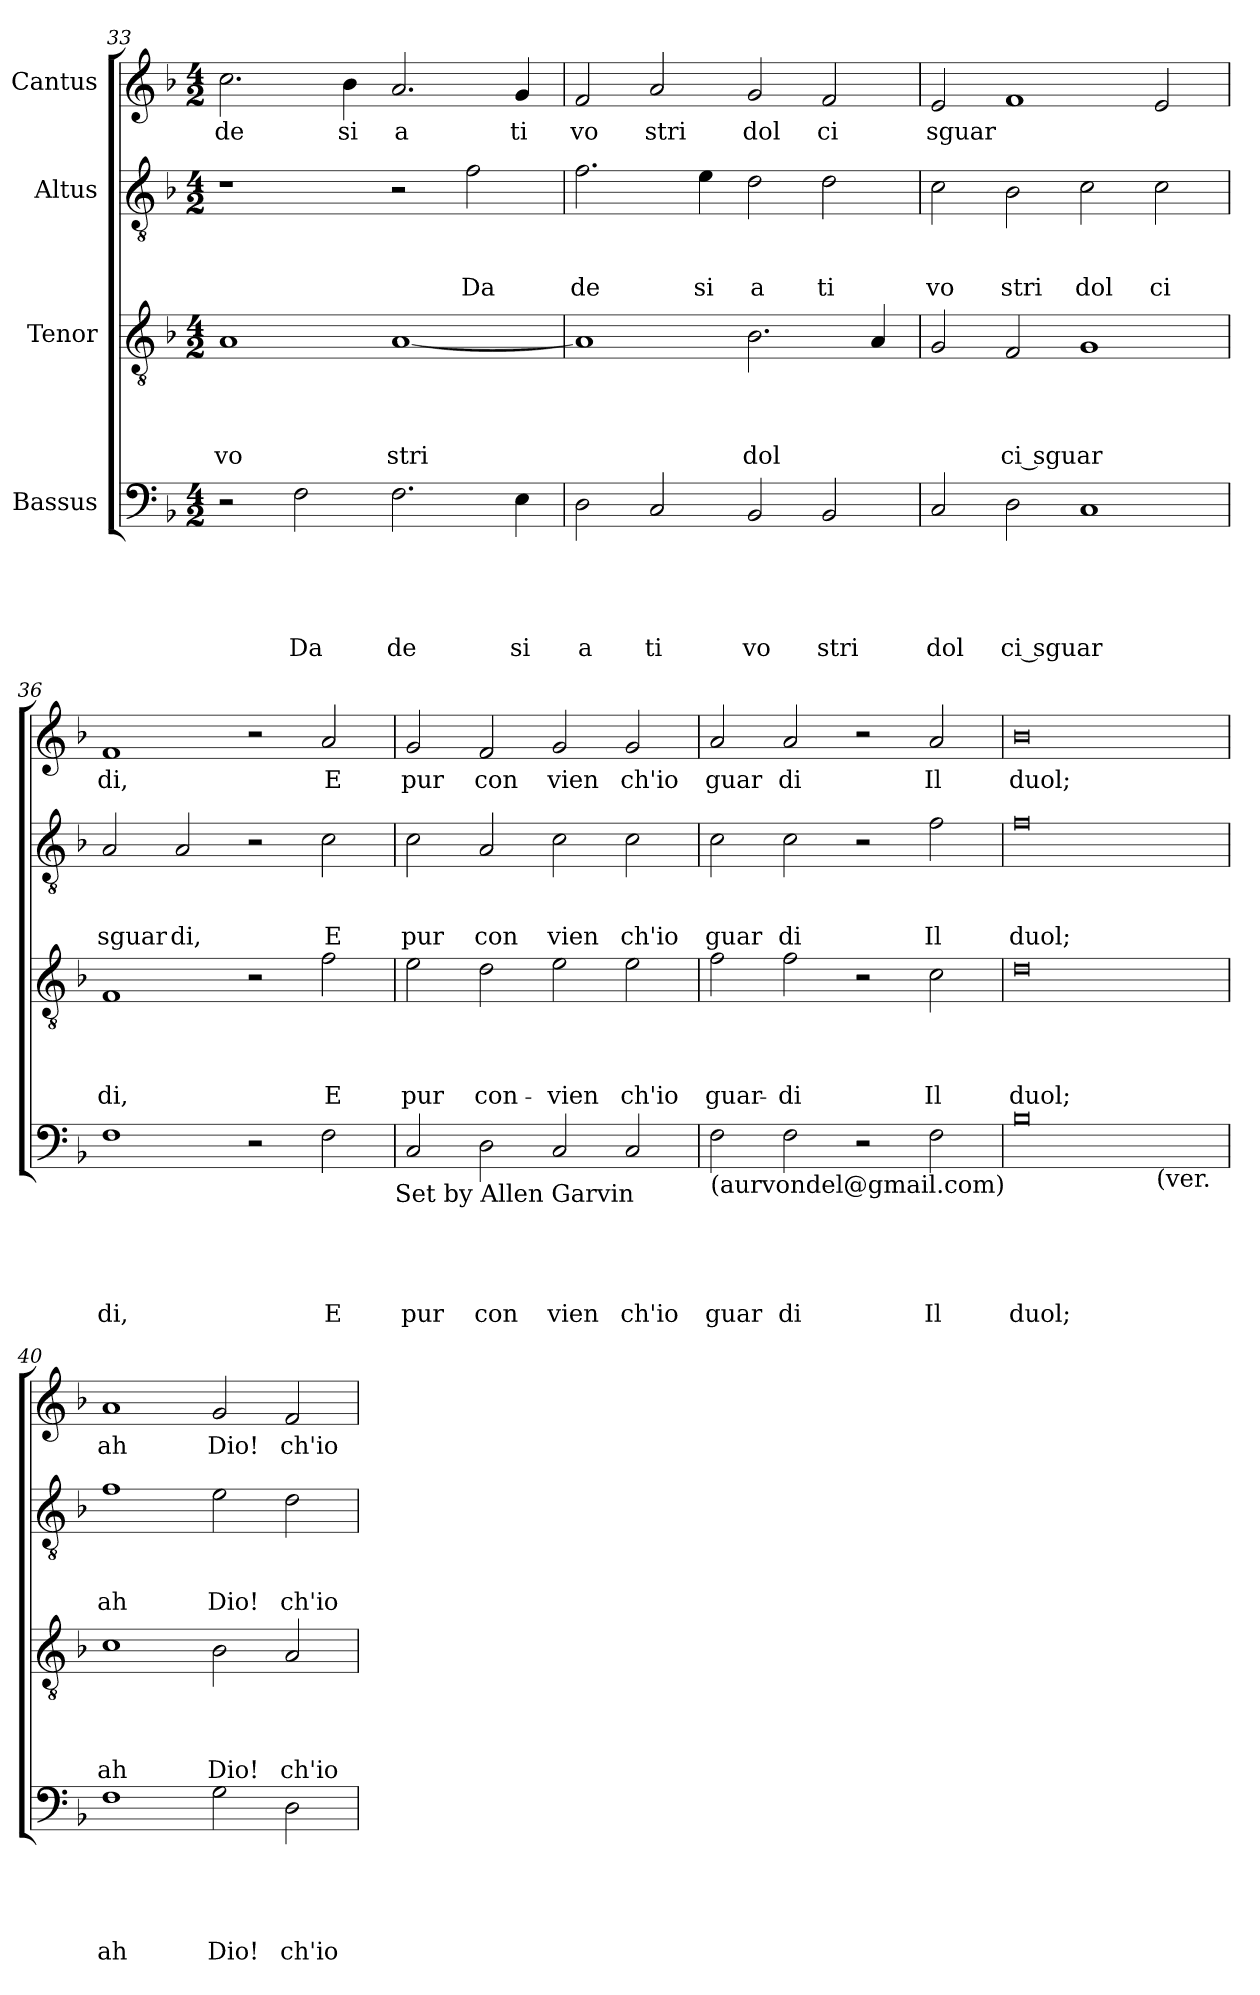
**kern	**text	**text	**text	**text	**text	**kern	**text	**text	**text	**text	**kern	**text	**text	**text	**kern	**text
*part4	*part4	*part4	*part4	*part4	*part4	*part3	*part3	*part3	*part3	*part3	*part2	*part2	*part2	*part2	*part1	*part1
*staff4	*staff4	*staff4	*staff4	*staff4	*staff4	*staff3	*staff3	*staff3	*staff3	*staff3	*staff2	*staff2	*staff2	*staff2	*staff1	*staff1
*I"Bassus	*	*	*	*	*	*I"Tenor	*	*	*	*	*I"Altus	*	*	*	*I"Cantus	*
*clefF4	*	*	*	*	*	*clefGv2	*	*	*	*	*clefGv2	*	*	*	*clefG2	*
*k[b-]	*	*	*	*	*	*k[b-]	*	*	*	*	*k[b-]	*	*	*	*k[b-]	*
*F:	*	*	*	*	*	*F:	*	*	*	*	*F:	*	*	*	*F:	*
*M4/2	*	*	*	*	*	*M4/2	*	*	*	*	*M4/2	*	*	*	*M4/2	*
=33	=33	=33	=33	=33	=33	=33	=33	=33	=33	=33	=33	=33	=33	=33	=33	=33
!	!	!	!	!	!	!	!	!	!	!LO:LY:b	!	!	!	!	!	!LO:LY:b
2r	.	.	.	.	.	1A	.	.	.	vo	1r	.	.	.	2.cc\	de
!	!	!	!	!	!LO:LY:b	!	!	!	!	!	!	!	!	!	!	!
2F\	.	.	.	.	Da	.	.	.	.	.	.	.	.	.	.	.
!	!	!	!	!	!	!	!	!	!	!	!	!	!	!	!	!LO:LY:b
.	.	.	.	.	.	.	.	.	.	.	.	.	.	.	4b-\	si
!	!	!	!	!	!LO:LY:b	!	!	!	!	!LO:LY:b	!	!	!	!	!	!LO:LY:b
2.F\	.	.	.	.	de	[<1A	.	.	.	stri	2r	.	.	.	2.a/	a
!	!	!	!	!	!	!	!	!	!	!	!	!	!	!LO:LY:b	!	!
.	.	.	.	.	.	.	.	.	.	.	2f\	.	.	Da	.	.
!	!	!	!	!	!LO:LY:b	!	!	!	!	!	!	!	!	!	!	!LO:LY:b
4E\	.	.	.	.	si	.	.	.	.	.	.	.	.	.	4g/	ti
=34	=34	=34	=34	=34	=34	=34	=34	=34	=34	=34	=34	=34	=34	=34	=34	=34
!	!	!	!	!	!LO:LY:b	!	!	!	!	!	!	!	!	!LO:LY:b	!	!LO:LY:b
2D\	.	.	.	.	a	1A]	.	.	.	.	2.f\	.	.	de	2f/	vo
!	!	!	!	!	!LO:LY:b	!	!	!	!	!	!	!	!	!	!	!LO:LY:b
2C/	.	.	.	.	ti	.	.	.	.	.	.	.	.	.	2a/	stri
!	!	!	!	!	!	!	!	!	!	!	!	!	!	!LO:LY:b	!	!
.	.	.	.	.	.	.	.	.	.	.	4e\	.	.	si	.	.
!	!	!	!	!	!LO:LY:b	!	!	!	!	!LO:LY:b	!	!	!	!LO:LY:b	!	!LO:LY:b
2BB-/	.	.	.	.	vo	2.B-\	.	.	.	dol	2d\	.	.	a	2g/	dol
!	!	!	!	!	!LO:LY:b	!	!	!	!	!	!	!	!	!LO:LY:b	!	!LO:LY:b
2BB-/	.	.	.	.	stri	.	.	.	.	.	2d\	.	.	ti	2f/	ci
.	.	.	.	.	.	4A/	.	.	.	.	.	.	.	.	.	.
=35	=35	=35	=35	=35	=35	=35	=35	=35	=35	=35	=35	=35	=35	=35	=35	=35
!	!	!	!	!	!LO:LY:b	!	!	!	!	!	!	!	!	!LO:LY:b	!	!LO:LY:b
2C/	.	.	.	.	dol	2G/	.	.	.	.	2c\	.	.	vo	2e/	sguar
!	!	!	!	!	!LO:LY:b	!	!	!	!	!LO:LY:b	!	!	!	!LO:LY:b	!	!
2D\	.	.	.	.	ci sguar	2F/	.	.	.	ci sguar	2B-\	.	.	stri	1f	.
!	!	!	!	!	!	!	!	!	!	!	!	!	!	!LO:LY:b	!	!
1C	.	.	.	.	.	1G	.	.	.	.	2c\	.	.	dol	.	.
!	!	!	!	!	!	!	!	!	!	!	!	!	!	!LO:LY:b	!	!
.	.	.	.	.	.	.	.	.	.	.	2c\	.	.	ci	2e/	.
!!LO:LB:g=z
=36	=36	=36	=36	=36	=36	=36	=36	=36	=36	=36	=36	=36	=36	=36	=36	=36
!	!	!	!	!	!LO:LY:b	!	!	!	!	!LO:LY:b	!	!	!	!LO:LY:b	!	!LO:LY:b
1F	.	.	.	.	di,	1F	.	.	.	di,	2A/	.	.	sguar	1f	di,
!	!	!	!	!	!	!	!	!	!	!	!	!	!	!LO:LY:b	!	!
.	.	.	.	.	.	.	.	.	.	.	2A/	.	.	di,	.	.
2r	.	.	.	.	.	2r	.	.	.	.	2r	.	.	.	2r	.
!	!	!	!	!	!LO:LY:b	!	!	!	!	!LO:LY:b	!	!	!	!LO:LY:b	!	!LO:LY:b
2F\	.	.	.	.	E	2f\	.	.	.	E	2c\	.	.	E	2a/	E
!LO:TX:b:t=Set by Allen Garvin	!	!	!	!	!	!	!	!	!	!	!	!	!	!	!	!
=37	=37	=37	=37	=37	=37	=37	=37	=37	=37	=37	=37	=37	=37	=37	=37	=37
!	!	!	!	!	!LO:LY:b	!	!	!	!	!LO:LY:b	!	!	!	!LO:LY:b	!	!LO:LY:b
2C/	.	.	.	.	pur	2e\	.	.	.	pur	2c\	.	.	pur	2g/	pur
!	!	!	!	!	!LO:LY:b	!	!	!	!	!LO:LY:b	!	!	!	!LO:LY:b	!	!LO:LY:b
2D\	.	.	.	.	con	2d\	.	.	.	con-	2A/	.	.	con	2f/	con
!	!	!	!	!	!LO:LY:b	!	!	!	!	!LO:LY:b	!	!	!	!LO:LY:b	!	!LO:LY:b
2C/	.	.	.	.	vien	2e\	.	.	.	-vien	2c\	.	.	vien	2g/	vien
!	!	!	!	!	!LO:LY:b	!	!	!	!	!LO:LY:b	!	!	!	!LO:LY:b	!	!LO:LY:b
2C/	.	.	.	.	ch'io	2e\	.	.	.	ch'io	2c\	.	.	ch'io	2g/	ch'io
=38	=38	=38	=38	=38	=38	=38	=38	=38	=38	=38	=38	=38	=38	=38	=38	=38
!LO:TX:b:t=(aurvondel@gmail.com)	!	!	!	!	!	!	!	!	!	!	!	!	!	!	!	!
!	!	!	!	!	!LO:LY:b	!	!	!	!	!LO:LY:b	!	!	!	!LO:LY:b	!	!LO:LY:b
2F\	.	.	.	.	guar	2f\	.	.	.	guar-	2c\	.	.	guar	2a/	guar
!	!	!	!	!	!LO:LY:b	!	!	!	!	!LO:LY:b	!	!	!	!LO:LY:b	!	!LO:LY:b
2F\	.	.	.	.	di	2f\	.	.	.	-di	2c\	.	.	di	2a/	di
2r	.	.	.	.	.	2r	.	.	.	.	2r	.	.	.	2r	.
!	!	!	!	!	!LO:LY:b	!	!	!	!	!LO:LY:b	!	!	!	!LO:LY:b	!	!LO:LY:b
2F\	.	.	.	.	Il	2c\	.	.	.	Il	2f\	.	.	Il	2a/	Il
=39	=39	=39	=39	=39	=39	=39	=39	=39	=39	=39	=39	=39	=39	=39	=39	=39
!	!	!	!	!	!LO:LY:b	!	!	!	!	!LO:LY:b	!	!	!	!LO:LY:b	!	!LO:LY:b
*^	*	*	*	*	*	*	*	*	*	*	*	*	*	*	*	*
0B-	1.ryy	.	.	.	.	duol;	0d	.	.	.	duol;	0f	.	.	duol;	0b-	duol;
!	!LO:TX:b:t=(ver.	!	!	!	!	!	!	!	!	!	!	!	!	!	!	!	!
.	2ryy	.	.	.	.	.	.	.	.	.	.	.	.	.	.	.	.
=40	=40	=40	=40	=40	=40	=40	=40	=40	=40	=40	=40	=40	=40	=40	=40	=40	=40
!LO:TX:b:t=2021-10-30) CC BY-NC	!	!	!	!	!	!	!	!	!	!	!	!	!	!	!	!	!
!	!	!	!	!	!	!LO:LY:b	!	!	!	!	!LO:LY:b	!	!	!	!LO:LY:b	!	!LO:LY:b
*v	*v	*	*	*	*	*	*	*	*	*	*	*	*	*	*	*	*
1F	.	.	.	.	ah	1c	.	.	.	ah	1f	.	.	ah	1a	ah
!	!	!	!	!	!LO:LY:b	!	!	!	!	!LO:LY:b	!	!	!	!LO:LY:b	!	!LO:LY:b
2G\	.	.	.	.	Dio!	2B-\	.	.	.	Dio!	2e\	.	.	Dio!	2g/	Dio!
!	!	!	!	!	!LO:LY:b	!	!	!	!	!LO:LY:b	!	!	!	!LO:LY:b	!	!LO:LY:b
2D\	.	.	.	.	ch'io	2A/	.	.	.	ch'io	2d\	.	.	ch'io	2f/	ch'io
=	=	=	=	=	=	=	=	=	=	=	=	=	=	=	=	=
*-	*-	*-	*-	*-	*-	*-	*-	*-	*-	*-	*-	*-	*-	*-	*-	*-
